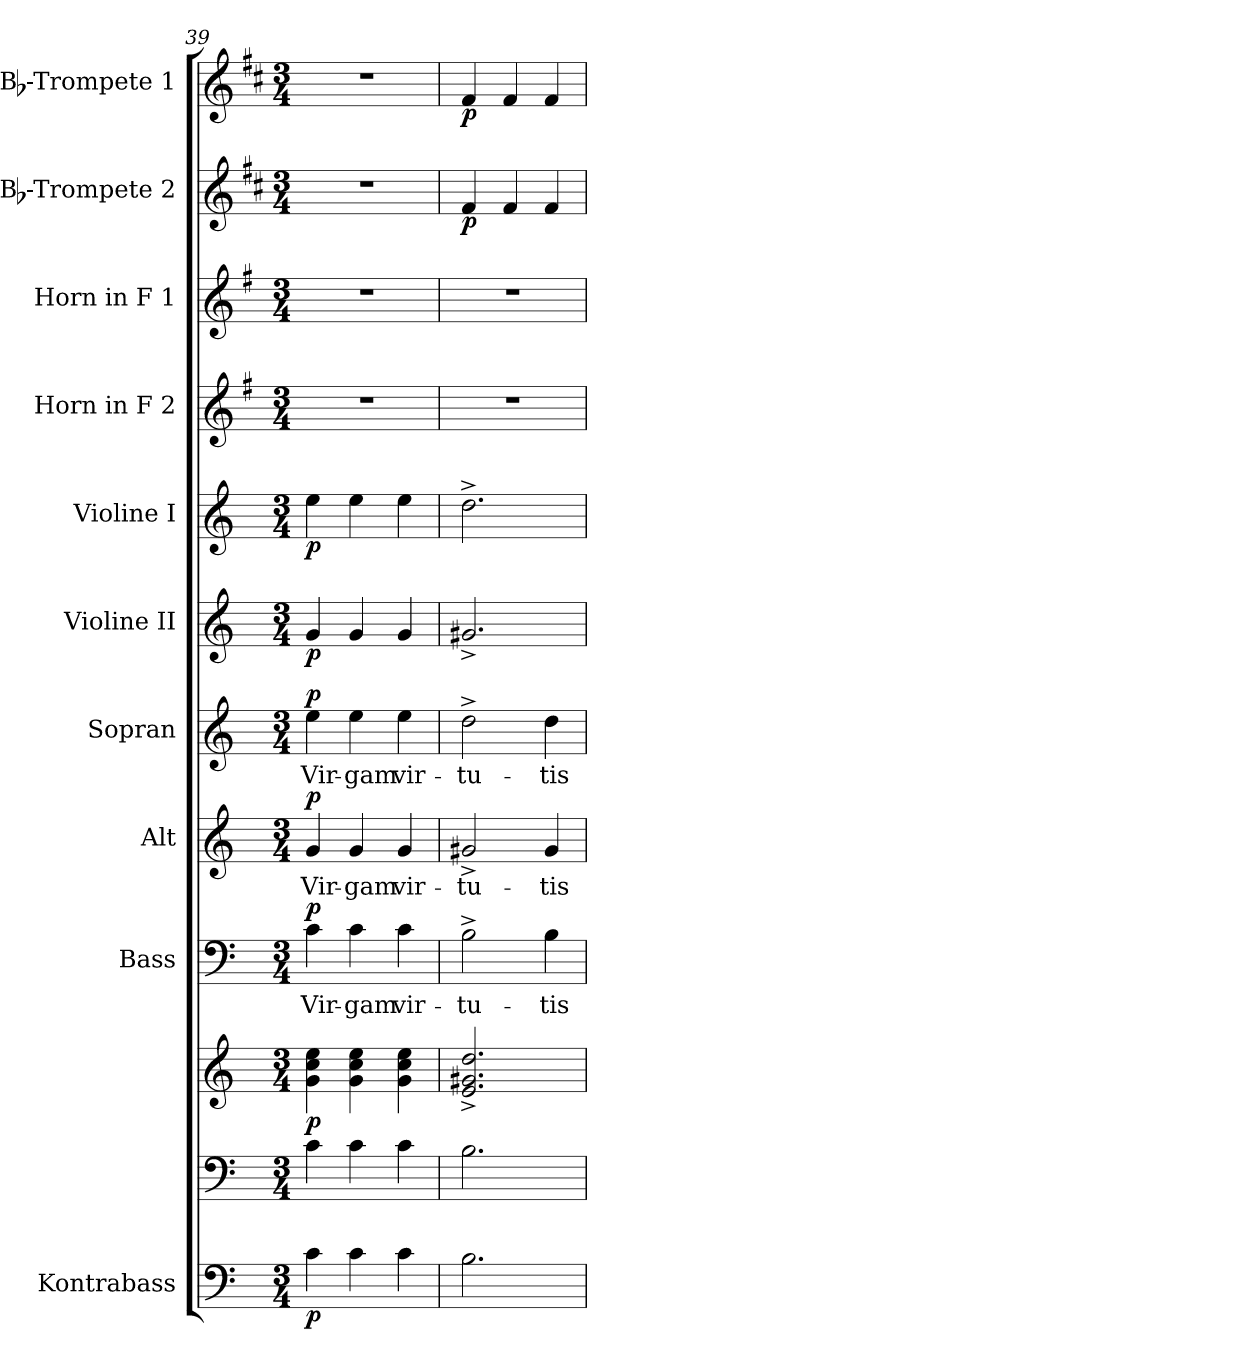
**kern	**dynam	**kern	**kern	**dynam	**kern	**text	**dynam	**kern	**text	**dynam	**kern	**text	**dynam	**kern	**dynam	**kern	**dynam	**kern	**kern	**kern	**dynam	**kern	**dynam
*part11	*part11	*part10	*part10	*part10	*part9	*part9	*part9	*part8	*part8	*part8	*part7	*part7	*part7	*part6	*part6	*part5	*part5	*part4	*part3	*part2	*part2	*part1	*part1
*staff12	*staff12	*staff11	*staff10	*staff10/11	*staff9	*staff9	*staff9	*staff8	*staff8	*staff8	*staff7	*staff7	*staff7	*staff6	*staff6	*staff5	*staff5	*staff4	*staff3	*staff2	*staff2	*staff1	*staff1
*I"Kontrabass	*	*	*	*	*I"Bass	*	*	*I"Alt	*	*	*I"Sopran	*	*	*I"Violine II	*	*I"Violine I	*	*I"Horn in F 2	*I"Horn in F 1	*I"Bb-Trompete 2	*	*I"Bb-Trompete 1	*
*I'Kb.	*	*	*	*	*I'B.	*	*	*I'A.	*	*	*I'S.	*	*	*I'Vl. II	*	*I'Vl. I	*	*	*	*I'Bb Trp. 2	*	*I'Bb Trp. 1	*
*clefF4	*	*clefF4	*clefG2	*	*clefF4	*	*	*clefG2	*	*	*clefG2	*	*	*clefG2	*	*clefG2	*	*clefG2	*clefG2	*clefG2	*	*clefG2	*
*ITrd7c12	*	*	*	*	*	*	*	*	*	*	*	*	*	*	*	*	*	*ITrd4c7	*ITrd4c7	*ITrd1c2	*	*ITrd1c2	*
*k[]	*	*k[]	*k[]	*	*k[]	*	*	*k[]	*	*	*k[]	*	*	*k[]	*	*k[]	*	*k[]	*k[]	*k[]	*	*k[]	*
*C:	*	*C:	*C:	*	*C:	*	*	*C:	*	*	*C:	*	*	*C:	*	*C:	*	*C:	*C:	*C:	*	*C:	*
*M3/4	*	*M3/4	*M3/4	*	*M3/4	*	*	*M3/4	*	*	*M3/4	*	*	*M3/4	*	*M3/4	*	*M3/4	*M3/4	*M3/4	*	*M3/4	*
=39	=39	=39	=39	=39	=39	=39	=39	=39	=39	=39	=39	=39	=39	=39	=39	=39	=39	=39	=39	=39	=39	=39	=39
!	!LO:DY:b	!	!	!LO:DY:b	!	!LO:LY:b	!LO:DY:a	!	!LO:LY:b	!LO:DY:a	!	!LO:LY:b	!LO:DY:a	!	!LO:DY:b	!	!LO:DY:b	!	!	!	!	!	!
4C\	p	4c\	4g\ 4cc\ 4ee\	p	4c\	Vir-	p	4g/	Vir-	p	4ee\	Vir-	p	4g/	p	4ee\	p	2.r	2.r	2.r	.	2.r	.
!	!	!	!	!	!	!LO:LY:b	!	!	!LO:LY:b	!	!	!LO:LY:b	!	!	!	!	!	!	!	!	!	!	!
4C\	.	4c\	4g\ 4cc\ 4ee\	.	4c\	-gam	.	4g/	-gam	.	4ee\	-gam	.	4g/	.	4ee\	.	.	.	.	.	.	.
!	!	!	!	!	!	!LO:LY:b	!	!	!LO:LY:b	!	!	!LO:LY:b	!	!	!	!	!	!	!	!	!	!	!
4C\	.	4c\	4g\ 4cc\ 4ee\	.	4c\	vir-	.	4g/	vir-	.	4ee\	vir-	.	4g/	.	4ee\	.	.	.	.	.	.	.
!!LO:PB:g=z
=40	=40	=40	=40	=40	=40	=40	=40	=40	=40	=40	=40	=40	=40	=40	=40	=40	=40	=40	=40	=40	=40	=40	=40
!	!	!	!	!	!	!LO:LY:b	!	!	!LO:LY:b	!	!	!LO:LY:b	!	!	!	!	!	!	!	!	!LO:DY:b	!	!LO:DY:b
2.BB\	.	2.B\	2.e/^< 2.g#X/^< 2.dd/^<	.	2B^>\	-tu-	.	2g#X^</	-tu-	.	2dd^>\	-tu-	.	2.g#X^</	.	2.dd^>\	.	2.r	2.r	4e/	p	4e/	p
.	.	.	.	.	.	.	.	.	.	.	.	.	.	.	.	.	.	.	.	4e/	.	4e/	.
!	!	!	!	!	!	!LO:LY:b	!	!	!LO:LY:b	!	!	!LO:LY:b	!	!	!	!	!	!	!	!	!	!	!
.	.	.	.	.	4B\	-tis	.	4g#/	-tis	.	4dd\	-tis	.	.	.	.	.	.	.	4e/	.	4e/	.
=	=	=	=	=	=	=	=	=	=	=	=	=	=	=	=	=	=	=	=	=	=	=	=
*-	*-	*-	*-	*-	*-	*-	*-	*-	*-	*-	*-	*-	*-	*-	*-	*-	*-	*-	*-	*-	*-	*-	*-
